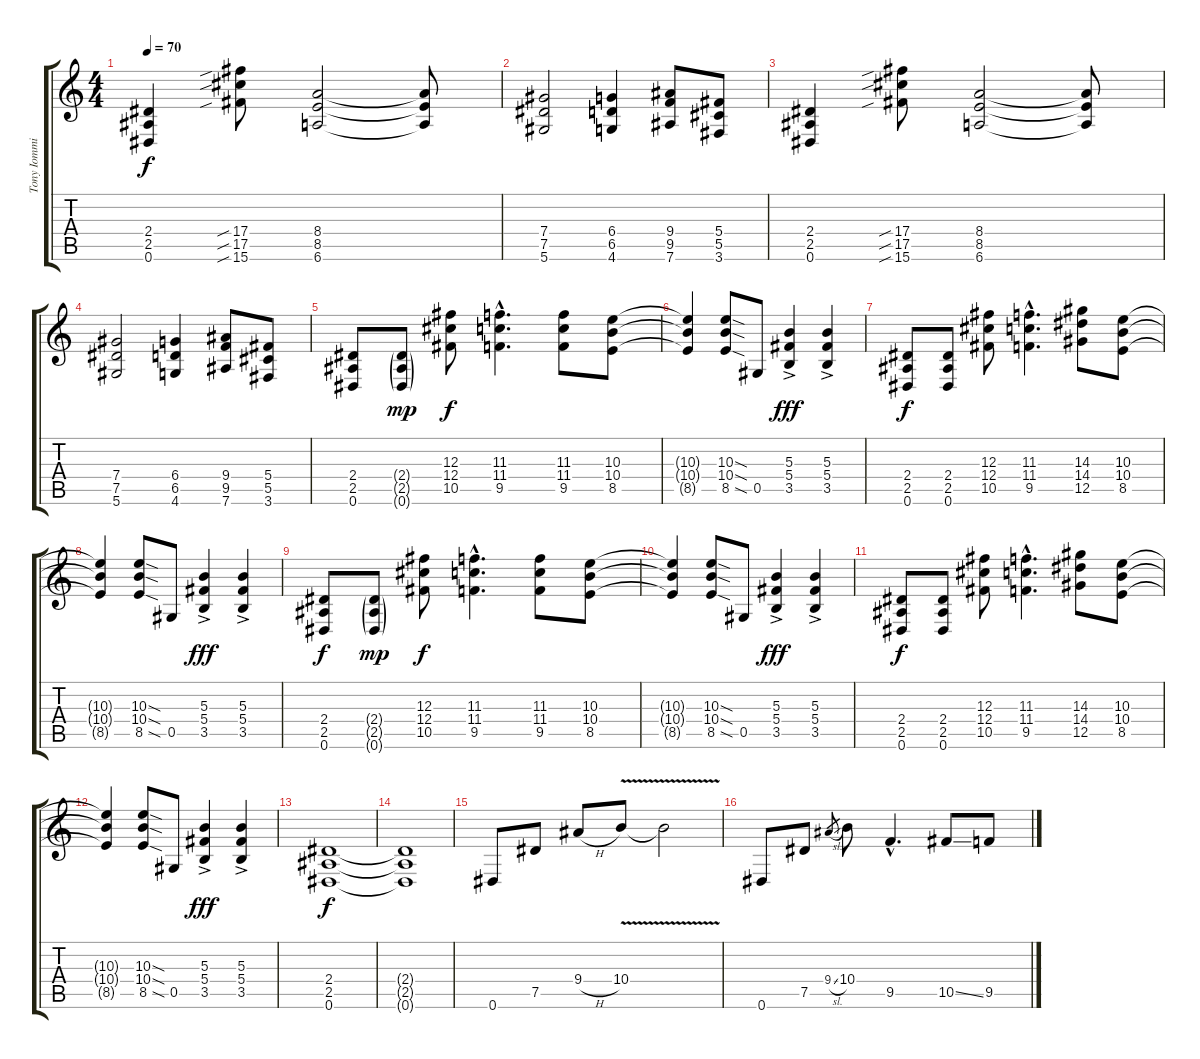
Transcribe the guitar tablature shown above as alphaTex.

\track ("Tony Iommi" "Tony Iommi") {instrument overdrivenguitar}
\staff {score tabs}
\tuning (Eb4 Bb3 Gb3 Db3 Ab2 Eb2) {hide}
\ts (4 4)
\tempo 70
\clef g2
\ks c
(2.4 2.5 0.6).4{dy f} (17.4{sib} 17.5{sib} 15.6{sib}).8 (8.4 8.5 6.6).2 (8.4{t} 8.5{t} 6.6{t}).8 |
(7.4 7.5 5.6).2 (6.4 6.5 4.6).4 (9.4 9.5 7.6).8 (5.4 5.5 3.6).8 |
(2.4 2.5 0.6).4 (17.4{sib} 17.5{sib} 15.6{sib}).8 (8.4 8.5 6.6).2 (8.4{t} 8.5{t} 6.6{t}).8 |
(7.4 7.5 5.6).2 (6.4 6.5 4.6).4 (9.4 9.5 7.6).8 (5.4 5.5 3.6).8 |
(2.4 2.5 0.6).8 (2.4{g} 2.5{g} 0.6{g}).8{dy mp} (12.3 12.4 10.5).8{dy f} (11.3{hac} 11.4{hac} 9.5{hac}).4{d} (11.3 11.4 9.5).8 (10.3 10.4 8.5).8 |
(10.3{t} 10.4{t} 8.5{t}).4 (10.3{sod} 10.4{sod} 8.5{sod}).8 0.5.8 (5.3{ac} 5.4{ac} 3.5).4{dy fff} (5.3{ac} 5.4{ac} 3.5{ac}).4 |
(2.4 2.5 0.6).8{dy f} (2.4 2.5 0.6).8 (12.3 12.4 10.5).8 (11.3{hac} 11.4{hac} 9.5{hac}).4{d} (14.3 14.4 12.5).8 (10.3 10.4 8.5).8 |
(10.3{t} 10.4{t} 8.5{t}).4 (10.3{sod} 10.4{sod} 8.5{sod}).8 0.5.8 (5.3{ac} 5.4{ac} 3.5).4{dy fff} (5.3{ac} 5.4{ac} 3.5{ac}).4 |
(2.4 2.5 0.6).8{dy f} (2.4{g} 2.5{g} 0.6{g}).8{dy mp} (12.3 12.4 10.5).8{dy f} (11.3{hac} 11.4{hac} 9.5{hac}).4{d} (11.3 11.4 9.5).8 (10.3 10.4 8.5).8 |
(10.3{t} 10.4{t} 8.5{t}).4 (10.3{sod} 10.4{sod} 8.5{sod}).8 0.5.8 (5.3{ac} 5.4{ac} 3.5).4{dy fff} (5.3{ac} 5.4{ac} 3.5{ac}).4 |
(2.4 2.5 0.6).8{dy f} (2.4 2.5 0.6).8 (12.3 12.4 10.5).8 (11.3{hac} 11.4{hac} 9.5{hac}).4{d} (14.3 14.4 12.5).8 (10.3 10.4 8.5).8 |
(10.3{t} 10.4{t} 8.5{t}).4 (10.3{sod} 10.4{sod} 8.5{sod}).8 0.5.8 (5.3{ac} 5.4{ac} 3.5).4{dy fff} (5.3{ac} 5.4{ac} 3.5{ac}).4 |
(2.4 2.5 0.6).1{dy f} |
(2.4{t} 2.5{t} 0.6{t}).1 |
0.6.8 7.5.8 9.4{h}.8 10.4{v}.8 10.4{t}.2 |
0.6.8 7.5.8 9.4{sl}.8{gr} 10.4.8 9.5{hac}.4{d} 10.5{ss}.8 9.5.8
